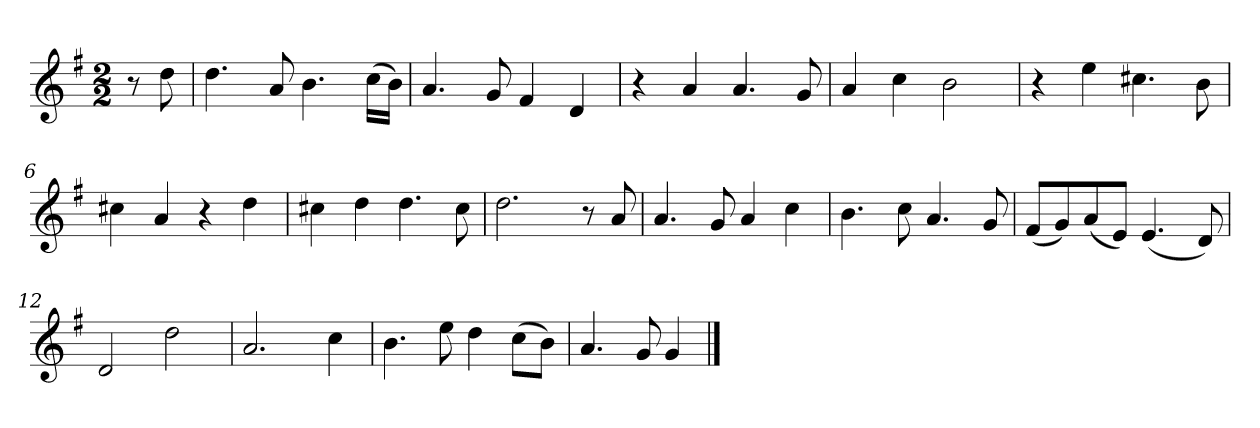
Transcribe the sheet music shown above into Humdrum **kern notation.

**kern
*part1
*staff1
*k[f#]
*M2/2
*MM120
=
8r
8dd
=1
4.dd
8a
4.b
(16ccLL
16bJJ)
=2
4.a
8g
4f#
4d
=3
4r
4a
4.a
8g
=4
4a
4cc
2b
=5
4r
4ee
4.cc#X
8b
=6
4cc#X
4a
4r
4dd
=7
4cc#X
4dd
4.dd
8cc#
=8
2.dd
8r
8a
=9
4.a
8g
4a
4cc
=10
4.b
8cc
4.a
8g
=11
(8f#L
8g)
(8a
8eJ)
(4.e
8d)
=12
2d
2dd
=13
2.a
4cc
=14
4.b
8ee
4dd
(8ccL
8bJ)
=15
4.a
8g
4g
==
*-
